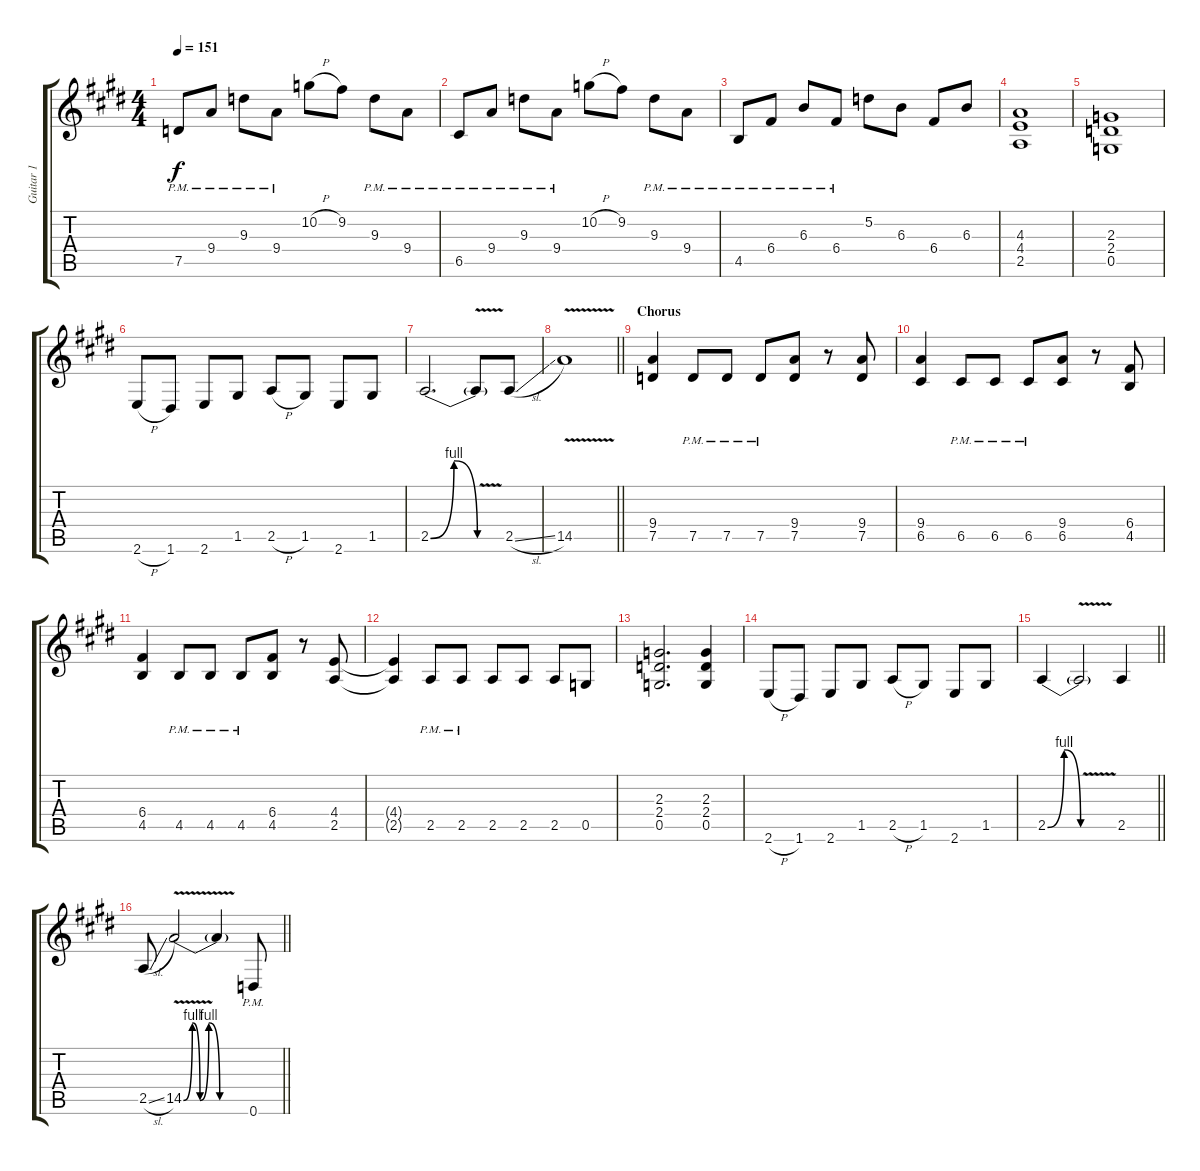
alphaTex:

\track ("Guitar 1" "Guitar 1") {instrument overdrivenguitar}
\staff {score tabs}
\tuning (D4 A3 F3 C3 G2 D2) {hide}
\ts (4 4)
\tempo 151
\clef g2
\ks e
7.5{pm}.8{dy f} 9.4{pm}.8 9.3{pm}.8 9.4{pm}.8 10.2{h}.8 9.2.8 9.3{pm}.8 9.4{pm}.8 |
6.5{pm}.8 9.4{pm}.8 9.3{pm}.8 9.4{pm}.8 10.2{h}.8 9.2.8 9.3{pm}.8 9.4{pm}.8 |
4.5{pm}.8 6.4{pm}.8 6.3{pm}.8 6.4{pm}.8 5.2.8 6.3.8 6.4.8 6.3.8 |
(4.3 4.4 2.5).1 |
(2.3 2.4 0.5).1 |
2.6{h}.8 1.6.8 2.6.8 1.5.8 2.5{h}.8 1.5.8 2.6.8 1.5.8 |
2.5{be (bendrelease 0 0 31 4 50 4 60 0)}.2{d} 2.5{v t}.8 2.5{sl}.8 |
\barLineRight lightlight
14.5{v}.1 |
\section ("" "Chorus")
(9.4 7.5).4 7.5{pm}.8 7.5{pm}.8 7.5{pm}.8 (9.4 7.5).8 r.8 (9.4 7.5).8 |
(9.4 6.5).4 6.5{pm}.8 6.5{pm}.8 6.5{pm}.8 (9.4 6.5).8 r.8 (6.4 4.5).8 |
(6.4 4.5).4 4.5{pm}.8 4.5{pm}.8 4.5{pm}.8 (6.4 4.5).8 r.8 (4.4 2.5).8 |
(4.4{t} 2.5{t}).4 2.5{pm}.8 2.5{pm}.8 2.5.8 2.5.8 2.5.8 0.5.8 |
(2.3 2.4 0.5).2{d} (2.3 2.4 0.5).4 |
2.6{h}.8 1.6.8 2.6.8 1.5.8 2.5{h}.8 1.5.8 2.6.8 1.5.8 |
\barLineRight lightlight
2.5{be (bendrelease 0 0 31 4 50 4 60 0)}.4 2.5{v t}.2 2.5.4 |
\barLineRight lightlight
2.5{sl}.8 14.5{be (custom 0 0 8 4 15 0 23 4 33 0 49 0 60 0) v}.2 14.5{t}.4 0.6{pm}.8
